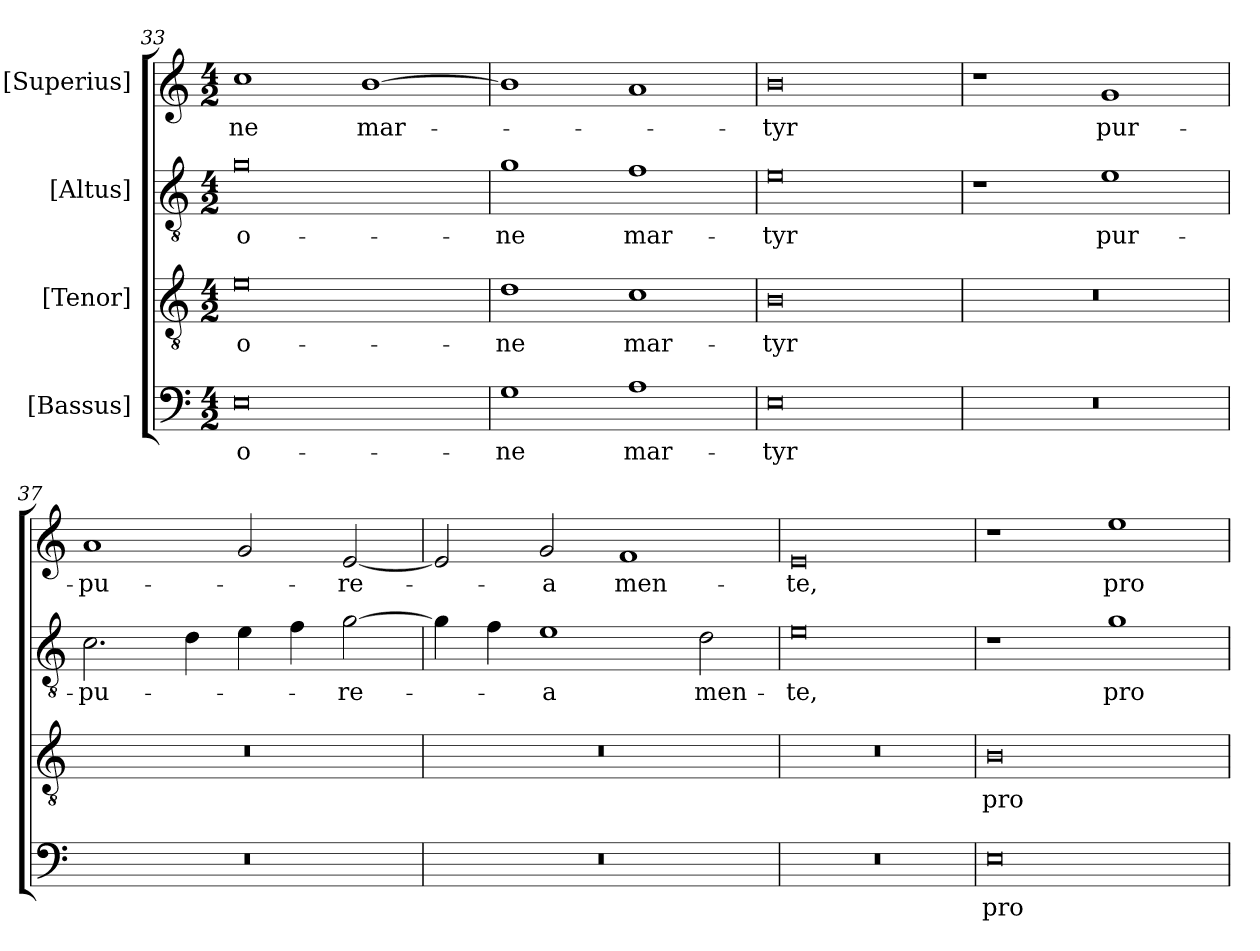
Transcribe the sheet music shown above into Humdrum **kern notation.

**kern	**text	**kern	**text	**kern	**text	**kern	**text
*part4	*part4	*part3	*part3	*part2	*part2	*part1	*part1
*staff4	*staff4	*staff3	*staff3	*staff2	*staff2	*staff1	*staff1
*I"[Bassus]	*	*I"[Tenor]	*	*I"[Altus]	*	*I"[Superius]	*
*clefF4	*	*clefGv2	*	*clefGv2	*	*clefG2	*
*	*	*ITrd7c12	*	*ITrd7c12	*	*	*
*k[]	*	*k[]	*	*k[]	*	*k[]	*
*C:	*	*C:	*	*C:	*	*C:	*
*M4/2	*	*M4/2	*	*M4/2	*	*M4/2	*
=33	=33	=33	=33	=33	=33	=33	=33
!	!LO:LY:b:color=#000000	!	!	!	!	!	!
!	!	!	!LO:LY:b:color=#000000	!	!	!	!
!	!	!	!	!	!LO:LY:b:color=#000000	!	!
!	!	!	!	!	!	!	!LO:LY:b:color=#000000
0Ei	-o-	0Ei	-o-	0Gi	-o-	1cci	-ne
!	!	!	!	!	!	!	!LO:LY:b:color=#000000
.	.	.	.	.	.	[>1bi	mar-
=34	=34	=34	=34	=34	=34	=34	=34
!	!LO:LY:b:color=#000000	!	!	!	!	!	!
!	!	!	!LO:LY:b:color=#000000	!	!	!	!
!	!	!	!	!	!LO:LY:b:color=#000000	!	!
1Gi	-ne	1Di	-ne	1Gi	-ne	1bi]	.
!	!LO:LY:b:color=#000000	!	!	!	!	!	!
!	!	!	!LO:LY:b:color=#000000	!	!	!	!
!	!	!	!	!	!LO:LY:b:color=#000000	!	!
1Ai	mar-	1Ci	mar-	1Fi	mar-	1ai	.
!!LO:PB:g=z
=35	=35	=35	=35	=35	=35	=35	=35
!	!LO:LY:b:color=#000000	!	!	!	!	!	!
!	!	!	!LO:LY:b:color=#000000	!	!	!	!
!	!	!	!	!	!LO:LY:b:color=#000000	!	!
!	!	!	!	!	!	!	!LO:LY:b:color=#000000
0Ei	-tyr	0BBi	-tyr	0Ei	-tyr	0bi	-tyr
=36	=36	=36	=36	=36	=36	=36	=36
!LO:N:vis=1	!	!LO:N:vis=1	!	!	!	!	!
0r	.	0r	.	1r	.	1r	.
!	!	!	!	!	!LO:LY:b:color=#000000	!	!
!	!	!	!	!	!	!	!LO:LY:b:color=#000000
.	.	.	.	1Ei	pur-	1gi	pur-
=37	=37	=37	=37	=37	=37	=37	=37
!LO:N:vis=1	!	!LO:N:vis=1	!	!	!	!	!
!	!	!	!	!	!LO:LY:b:color=#000000	!	!
!	!	!	!	!	!	!	!LO:LY:b:color=#000000
0r	.	0r	.	2.Ci\	-pu-	1ai	-pu-
.	.	.	.	4Di\	.	.	.
.	.	.	.	4Ei\	.	2gi/	.
.	.	.	.	4Fi\	.	.	.
!	!	!	!	!	!LO:LY:b:color=#000000	!	!
!	!	!	!	!	!	!	!LO:LY:b:color=#000000
.	.	.	.	[>2Gi\	-re-	[<2ei/	-re-
=38	=38	=38	=38	=38	=38	=38	=38
!LO:N:vis=1	!	!LO:N:vis=1	!	!	!	!	!
0r	.	0r	.	4Gi\]	.	2ei/]	.
.	.	.	.	4Fi\	.	.	.
!	!	!	!	!	!LO:LY:b:color=#000000	!	!
!	!	!	!	!	!	!	!LO:LY:b:color=#000000
.	.	.	.	1Ei	-a	2gi/	-a
!	!	!	!	!	!	!	!LO:LY:b:color=#000000
.	.	.	.	.	.	1fi	men-
!	!	!	!	!	!LO:LY:b:color=#000000	!	!
.	.	.	.	2Di\	men-	.	.
=39	=39	=39	=39	=39	=39	=39	=39
!LO:N:vis=1	!	!LO:N:vis=1	!	!	!	!	!
!	!	!	!	!	!LO:LY:b:color=#000000	!	!
!	!	!	!	!	!	!	!LO:LY:b:color=#000000
0r	.	0r	.	0Ei	-te,	0ei	-te,
=40	=40	=40	=40	=40	=40	=40	=40
!	!LO:LY:b:color=#000000	!	!	!	!	!	!
!	!	!	!LO:LY:b:color=#000000	!	!	!	!
0Ei	pro	0BBi	pro	1r	.	1r	.
!	!	!	!	!	!LO:LY:b:color=#000000	!	!
!	!	!	!	!	!	!	!LO:LY:b:color=#000000
.	.	.	.	1Gi	pro	1eei	pro
=	=	=	=	=	=	=	=
*-	*-	*-	*-	*-	*-	*-	*-
